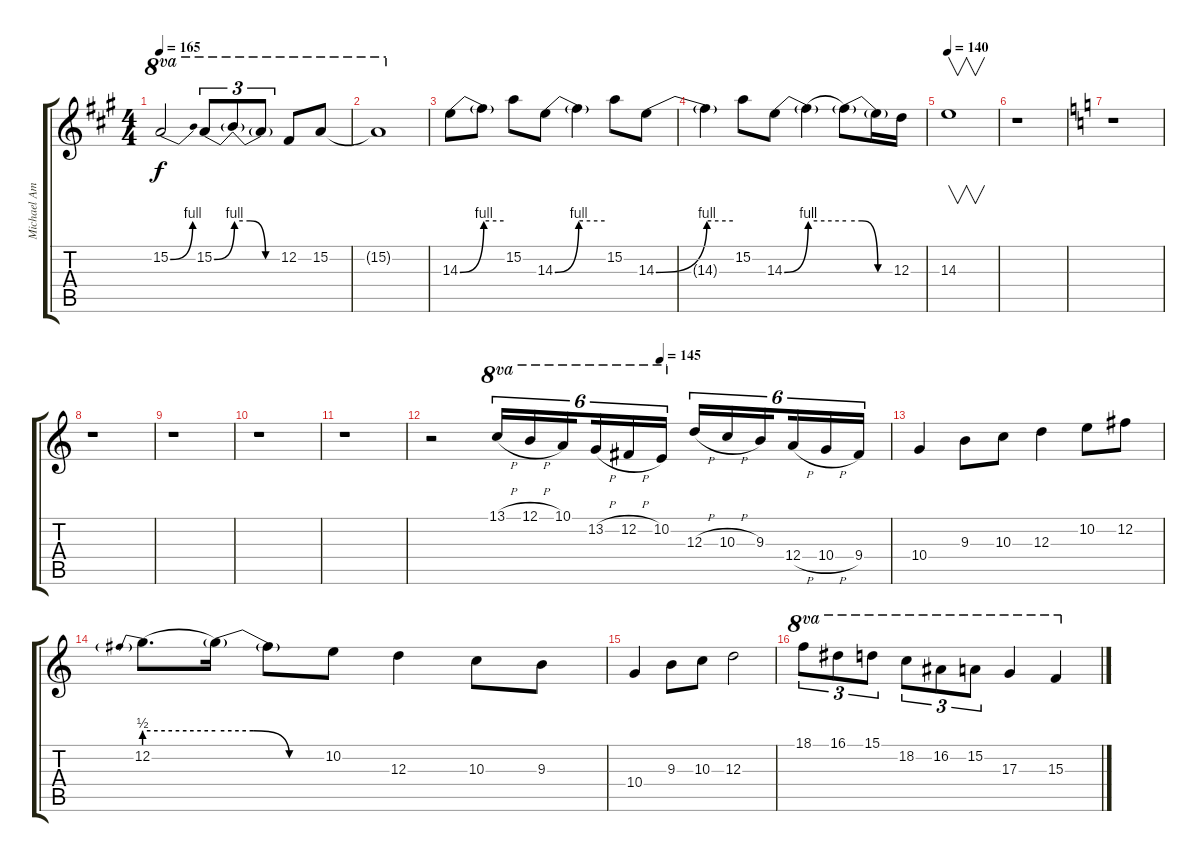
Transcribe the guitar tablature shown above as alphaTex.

\track ("Michael Amott" "Michael Am") {instrument distortionguitar}
\staff {score tabs}
\tuning (B3 Gb3 D3 A2 E2 B1) {hide}
\ts (4 4)
\tempo 165
\clef g2
\ks a
15.2{be (bend 0 0 60 4)}.2{ot 8va dy f} 15.2{be (bend 0 0 60 4)}.8{tu (3 2) ot 8va} 15.2{be (custom 0 4 20 4 40 0 60 0) t}.8{tu (3 2) ot 8va} 15.2{t}.8{tu (3 2) ot 8va} 12.2.8{ot 8va} 15.2.8{ot 8va} |
15.2{t}.1{ot 8va} |
14.3{be (bend 0 0 60 4)}.8 14.3{be (hold 0 4 60 4) t}.8 15.2.8 14.3{be (bend 0 0 60 4)}.8 14.3{be (hold 0 4 60 4) t}.4 15.2.8 14.3{be (bend 0 0 60 4)}.8 |
14.3{be (hold 0 4 60 4) t}.4 15.2.8 14.3{be (bend 0 0 60 4)}.8 14.3{be (hold 0 4 60 4) t}.4 14.3{be (custom 0 4 20 4 40 0 60 0) t}.8 14.3{t}.16 12.3.16 |
\tempo 140
14.3.1{v} |
r.1 |
\ks c
r.1 |
r.1 |
r.1 |
r.1 |
r.1 |
\tempo (145 0.5)
r.2 13.1{h}.16{tu (6 4) ot 8va} 12.1{h}.16{tu (6 4) ot 8va} 10.1.16{tu (6 4) ot 8va beam splitsecondary} 13.2{h}.16{tu (6 4) ot 8va} 12.2{h}.16{tu (6 4) ot 8va} 10.2.16{tu (6 4) ot 8va} 12.3{h}.16{tu (6 4)} 10.3{h}.16{tu (6 4)} 9.3.16{tu (6 4) beam splitsecondary} 12.4{h}.16{tu (6 4)} 10.4{h}.16{tu (6 4)} 9.4.16{tu (6 4)} |
10.4.4 9.3.8 10.3.8 12.3.4 10.2.8 12.2.8 |
12.2{be (prebend 0 2 60 2)}.8{d} 12.2{be (custom 0 2 20 2 40 0 60 0) t}.16 12.2{t}.8 10.2.8 12.3.4 10.3.8 9.3.8 |
10.4.4 9.3.8 10.3.8 12.3.2 |
18.1.8{tu (3 2) ot 8va} 16.1.8{tu (3 2) ot 8va} 15.1.8{tu (3 2) ot 8va} 18.2.8{tu (3 2) ot 8va} 16.2.8{tu (3 2) ot 8va} 15.2.8{tu (3 2) ot 8va} 17.3.4{ot 8va} 15.3.4{ot 8va}
